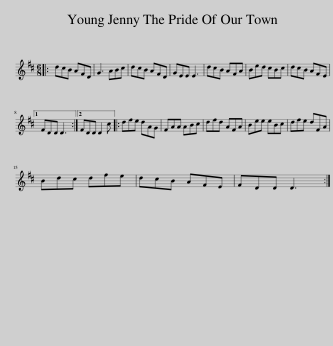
X:1
L:1/8
M:6/8
I:linebreak $
K:D
V:1 treble
V:1
|: dcB AFD | G3 ABc | dcB AFD | GEE E3 | dcB AFA | %5
 Bed cBc | dcB AFE |1$ FDD D3 :|2 FDD D2 c |: dfe dAG | %10
 FAA ABc | dfd AFA | Bee eBc | dfe dFA |$ Bdc dfe | %15
 dcB AFE | FDD D3 :| %17
